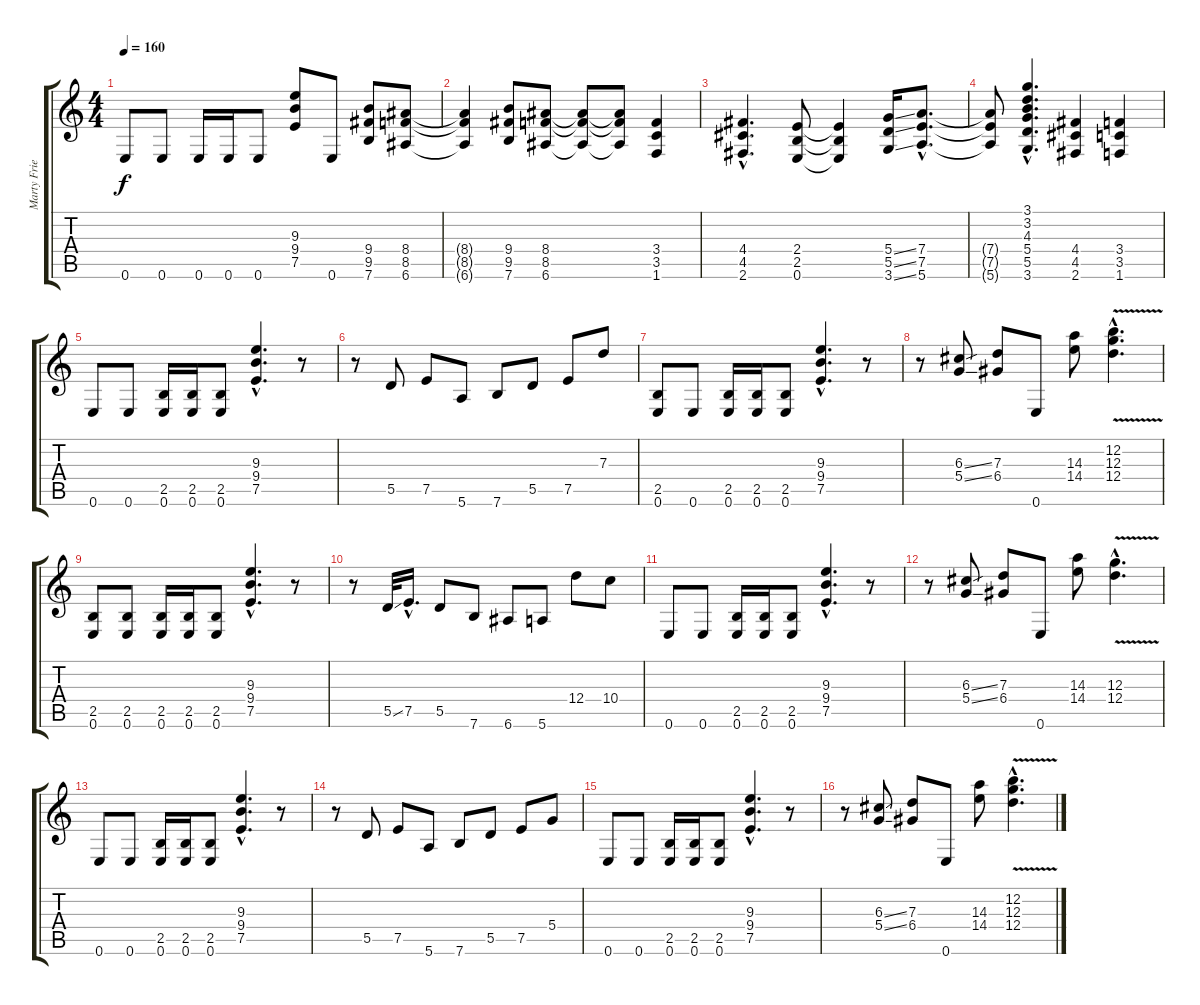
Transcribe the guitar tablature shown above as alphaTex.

\track ("Marty Friedman" "Marty Frie") {instrument distortionguitar}
\staff {score tabs}
\tuning (E4 B3 G3 D3 A2 E2) {hide}
\ts (4 4)
\tempo 160
\clef g2
\ks c
0.6.8{dy f} 0.6.8 0.6.16 0.6.16 0.6.8 (9.3 9.4 7.5).8 0.6.8 (9.4 9.5 7.6).8 (8.4 8.5 6.6).8 |
(8.4{t} 8.5{t} 6.6{t}).4 (9.4 9.5 7.6).8 (8.4 8.5 6.6).8 (8.4{t} 8.5{t} 6.6{t}).8 (8.4{t} 8.5{t} 6.6{t}).8 (3.4 3.5 1.6).4 |
(4.4{hac} 4.5{hac} 2.6{hac}).4{d} (2.4 2.5 0.6).8 (2.4{t} 2.5{t} 0.6{t}).4 (5.4{ss} 5.5{ss} 3.6{ss}).16 (7.4{hac} 7.5{hac} 5.6{hac}).8{d} |
(7.4{t} 7.5{t} 5.6{t}).8 (3.1{hac} 3.2{hac} 4.3{hac} 5.4{hac} 5.5{hac} 3.6{hac}).4{d} (4.4 4.5 2.6).4 (3.4 3.5 1.6).4 |
0.6.8 0.6.8 (2.5 0.6).16 (2.5 0.6).16 (2.5 0.6).8 (9.3{hac} 9.4{hac} 7.5{hac}).4{d} r.8 |
r.8 5.5.8 7.5.8 5.6.8 7.6.8 5.5.8 7.5.8 7.3.8 |
(2.5 0.6).8 0.6.8 (2.5 0.6).16 (2.5 0.6).16 (2.5 0.6).8 (9.3{hac} 9.4{hac} 7.5{hac}).4{d} r.8 |
r.8 (6.3{ss} 5.4{ss}).8 (7.3 6.4).8 0.6.8 (14.3 14.4).8 (12.2{v hac} 12.3{v hac} 12.4{v hac}).4{d} |
(2.5 0.6).8 (2.5 0.6).8 (2.5 0.6).16 (2.5 0.6).16 (2.5 0.6).8 (9.3{hac} 9.4{hac} 7.5{hac}).4{d} r.8 |
r.8 5.5{ss}.32 7.5{hac}.16{d} 5.5.8 7.6.8 6.6.8 5.6.8 12.4.8 10.4.8 |
0.6.8 0.6.8 (2.5 0.6).16 (2.5 0.6).16 (2.5 0.6).8 (9.3{hac} 9.4{hac} 7.5{hac}).4{d} r.8 |
r.8 (6.3{ss} 5.4{ss}).8 (7.3 6.4).8 0.6.8 (14.3 14.4).8 (12.3{v hac} 12.4{v hac}).4{d} |
0.6.8 0.6.8 (2.5 0.6).16 (2.5 0.6).16 (2.5 0.6).8 (9.3{hac} 9.4{hac} 7.5{hac}).4{d} r.8 |
r.8 5.5.8 7.5.8 5.6.8 7.6.8 5.5.8 7.5.8 5.4.8 |
0.6.8 0.6.8 (2.5 0.6).16 (2.5 0.6).16 (2.5 0.6).8 (9.3{hac} 9.4{hac} 7.5{hac}).4{d} r.8 |
r.8 (6.3{ss} 5.4{ss}).8 (7.3 6.4).8 0.6.8 (14.3 14.4).8 (12.2{v hac} 12.3{v hac} 12.4{v hac}).4{d}
